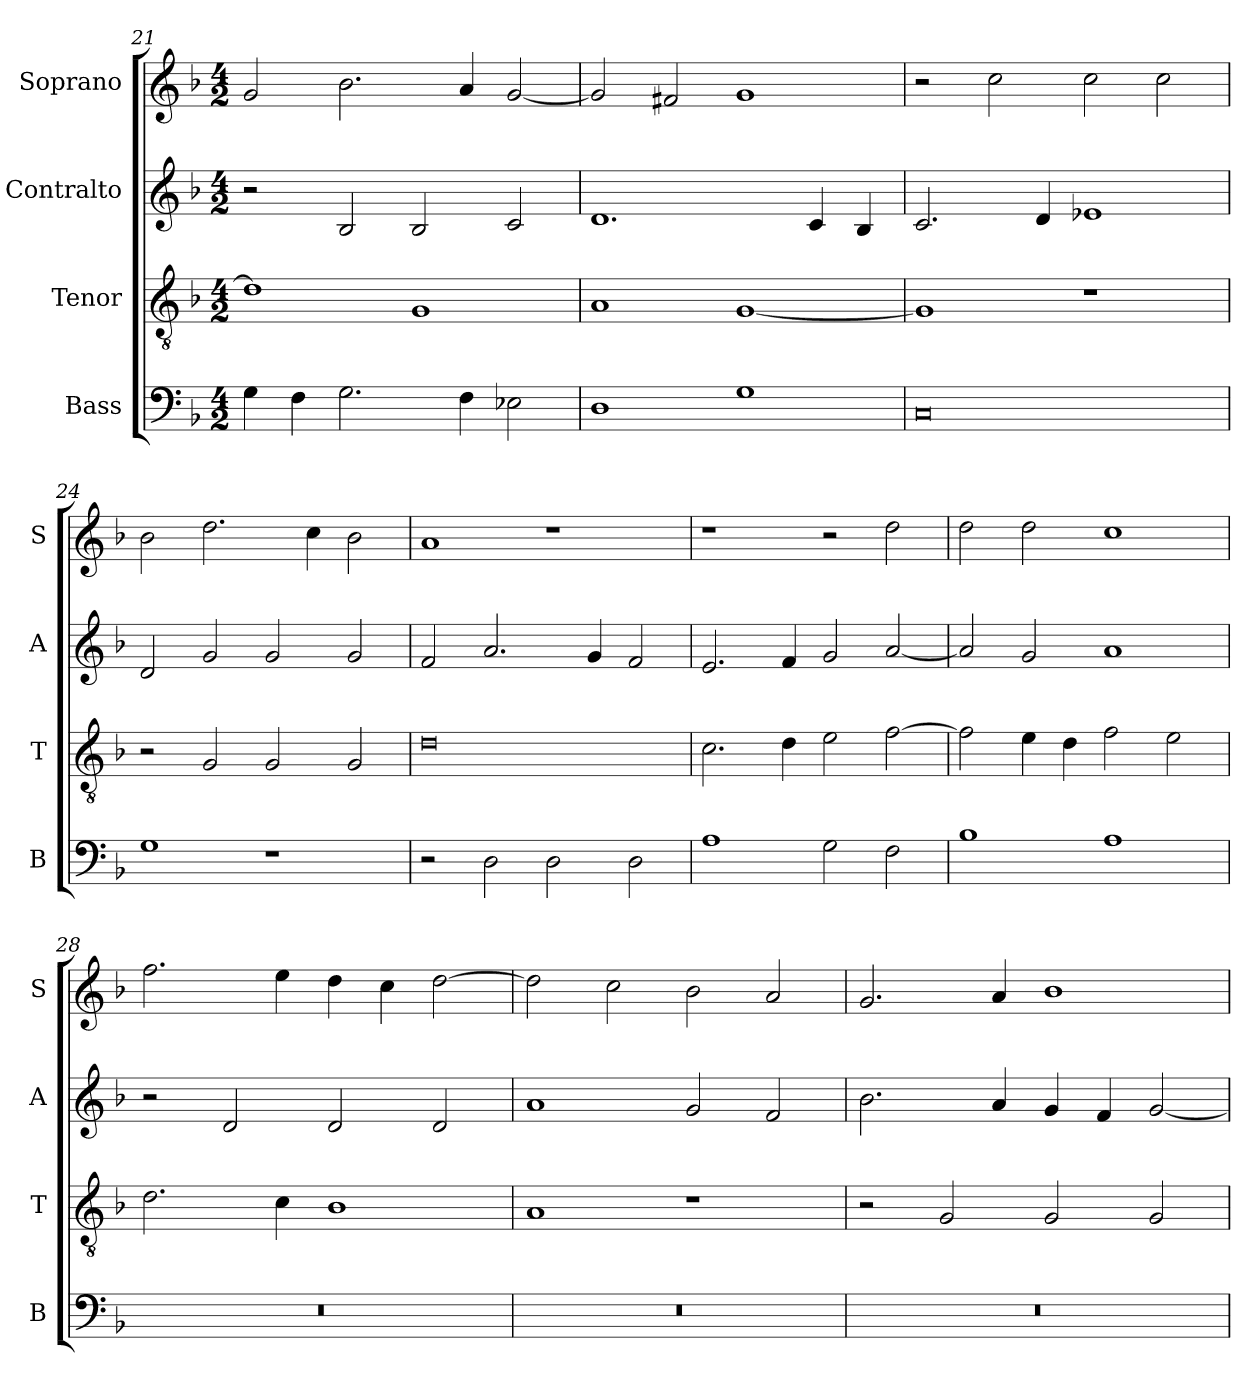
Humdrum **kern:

**kern	**kern	**kern	**kern
*part4	*part3	*part2	*part1
*staff4	*staff3	*staff2	*staff1
*I"Bass	*I"Tenor	*I"Contralto	*I"Soprano
*I'B	*I'T	*I'A	*I'S
*clefF4	*clefGv2	*clefG2	*clefG2
*k[b-]	*k[b-]	*k[b-]	*k[b-]
*G:dor	*G:dor	*G:dor	*G:dor
*M4/2	*M4/2	*M4/2	*M4/2
=21	=21	=21	=21
4G	1d]	2r	2g
4F	.	.	.
2.G	.	2B-	2.b-
.	1G	2B-	.
4F	.	.	4a
2E-X	.	2c	[2g
=22	=22	=22	=22
1D	1A	1.d	2g]
.	.	.	2f#X
1G	[1G	.	1g
.	.	4c	.
.	.	4B-	.
=23	=23	=23	=23
0C	1G]	2.c	2r
.	.	.	2cc
.	.	4d	.
.	1r	1e-X	2cc
.	.	.	2cc
=24	=24	=24	=24
1G	2r	2d	2b-
.	2G	2g	2.dd
1r	2G	2g	.
.	.	.	4cc
.	2G	2g	2b-
=25	=25	=25	=25
2r	0d	2f	1a
2D	.	2.a	.
2D	.	.	1r
.	.	4g	.
2D	.	2f	.
=26	=26	=26	=26
1A	2.c	2.e	1r
.	4d	4f	.
2G	2e	2g	2r
2F	[2f	[2a	2dd
=27	=27	=27	=27
1B-	2f]	2a]	2dd
.	4e	2g	2dd
.	4d	.	.
1A	2f	1a	1cc
.	2e	.	.
=28	=28	=28	=28
0r	2.d	2r	2.ff
.	.	2d	.
.	4c	.	4ee
.	1B-	2d	4dd
.	.	.	4cc
.	.	2d	[2dd
=29	=29	=29	=29
0r	1A	1a	2dd]
.	.	.	2cc
.	1r	2g	2b-
.	.	2f	2a
=30	=30	=30	=30
0r	2r	2.b-	2.g
.	2G	.	.
.	.	4a	4a
.	2G	4g	1b-
.	.	4f	.
.	2G	[2g	.
=	=	=	=
*-	*-	*-	*-
